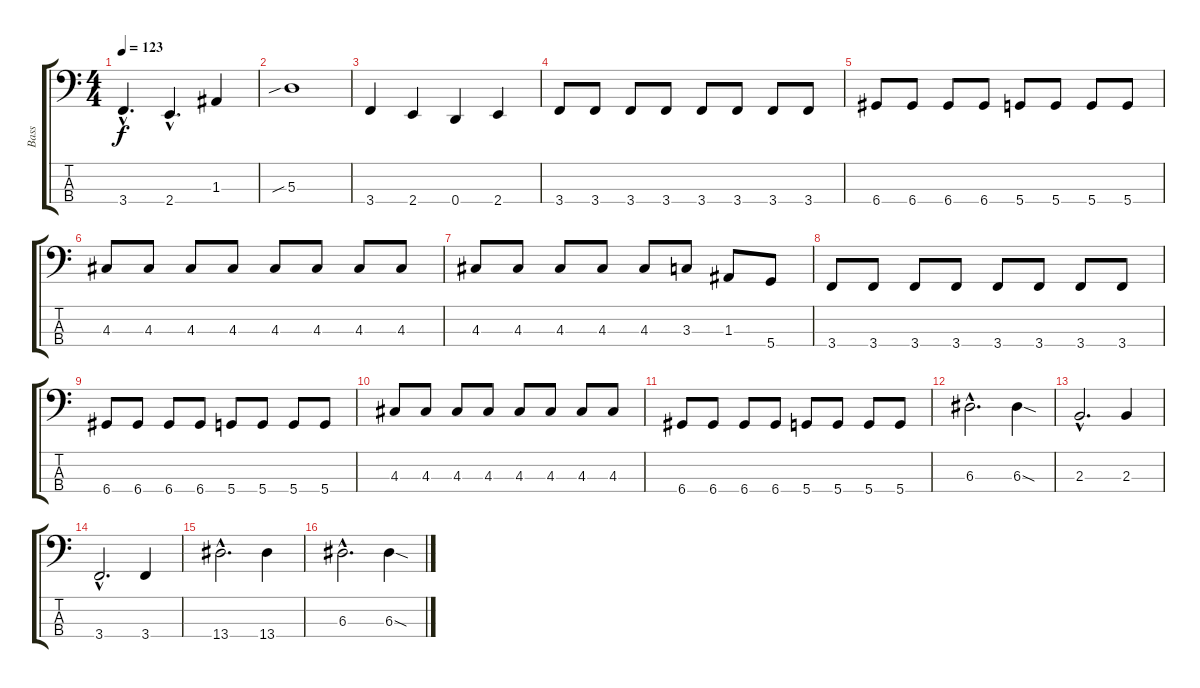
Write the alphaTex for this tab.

\track ("Bass" "Bass") {instrument electricbassfinger}
\staff {score tabs}
\tuning (G2 D2 A1 D1) {hide}
\ts (4 4)
\tempo 123
\clef f4
\ks c
3.4{hac}.4{d dy f} 2.4{hac}.4{d} 1.3.4 |
5.3{sib}.1 |
3.4.4 2.4.4 0.4.4 2.4.4 |
3.4.8 3.4.8 3.4.8 3.4.8 3.4.8 3.4.8 3.4.8 3.4.8 |
6.4.8 6.4.8 6.4.8 6.4.8 5.4.8 5.4.8 5.4.8 5.4.8 |
4.3.8 4.3.8 4.3.8 4.3.8 4.3.8 4.3.8 4.3.8 4.3.8 |
4.3.8 4.3.8 4.3.8 4.3.8 4.3.8 3.3.8 1.3.8 5.4.8 |
3.4.8 3.4.8 3.4.8 3.4.8 3.4.8 3.4.8 3.4.8 3.4.8 |
6.4.8 6.4.8 6.4.8 6.4.8 5.4.8 5.4.8 5.4.8 5.4.8 |
4.3.8 4.3.8 4.3.8 4.3.8 4.3.8 4.3.8 4.3.8 4.3.8 |
6.4.8 6.4.8 6.4.8 6.4.8 5.4.8 5.4.8 5.4.8 5.4.8 |
6.3{hac}.2{d} 6.3{sod}.4 |
2.3{hac}.2{d} 2.3.4 |
3.4{hac}.2{d} 3.4.4 |
13.4{hac}.2{d} 13.4.4 |
6.3{hac}.2{d} 6.3{sod}.4
